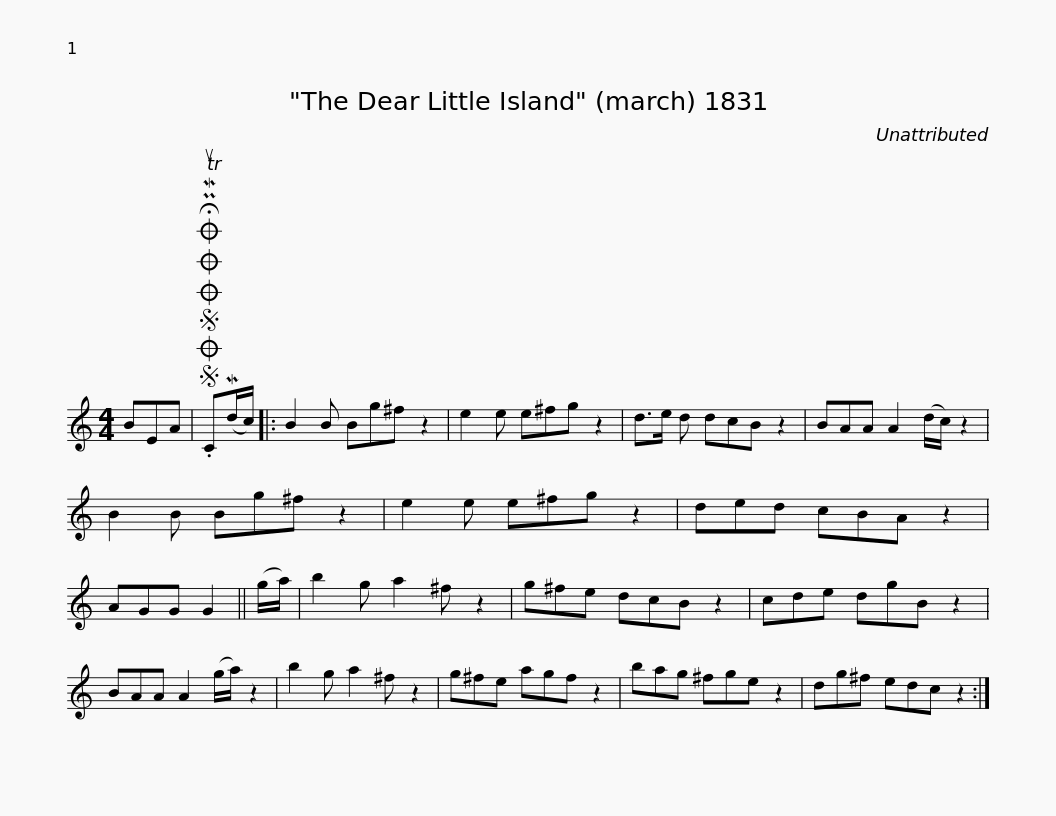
X:1
L:1/8
M:4/4
I:linebreak $
K:C
V:1 treble
V:1
 BEA |SOSOOO .!fermata!PMTuC(Md/c/) |: B2 B Bg^f z2 | e2 e e^fg z2 | d>e d dcB z2 | %5
 BAA A2 (d/c/) z2 | B2 B Bg^f z2 |$ e2 e e^fg z2 | ded cBA z2 | AGG G2 || %10
 (g/a/) | b2 g a2 ^f z2 | g^fe dcB z2 | cde dgB z2 |$ BAA A2 (g/a/) z2 | %15
 b2 g a2 ^f z2 | g^fe agf z2 | bag ^fge z2 | dg^f edc z2 :| %19
